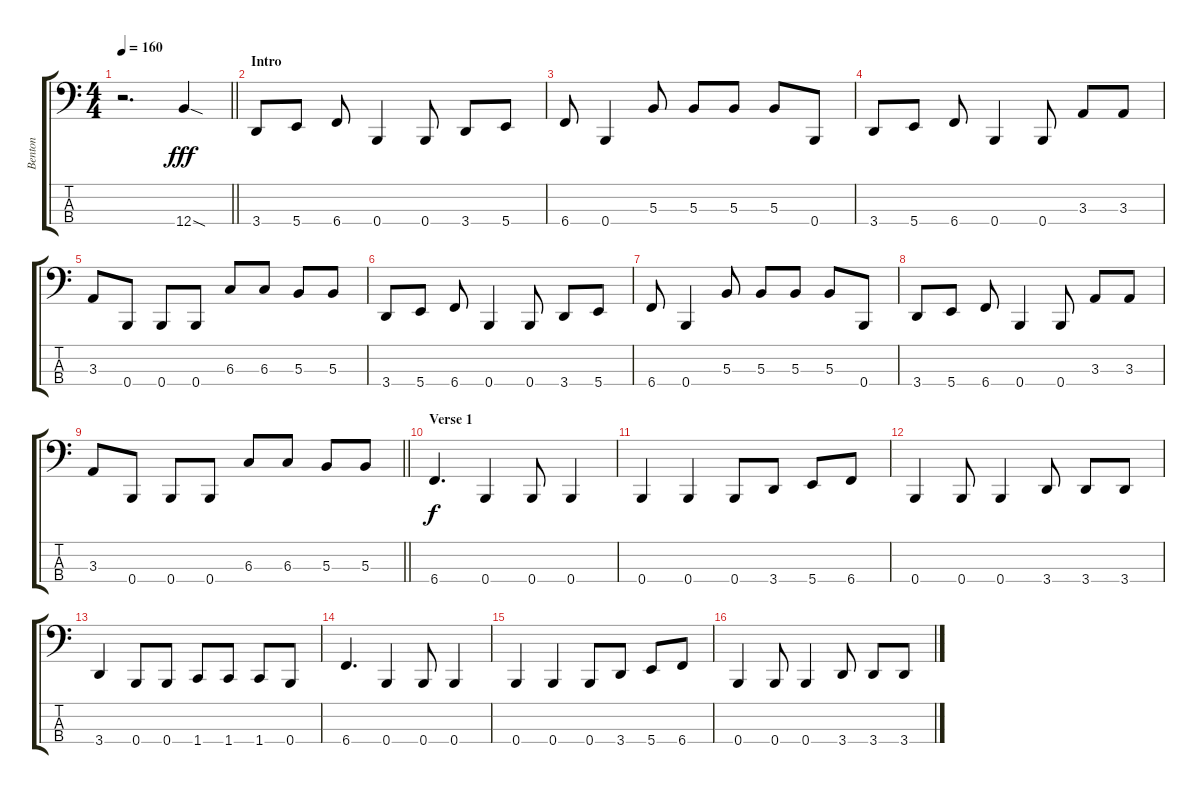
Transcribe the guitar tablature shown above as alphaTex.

\track ("Benton" "Benton") {instrument electricbassfinger}
\staff {score tabs}
\tuning (E2 B1 Gb1 B0) {hide}
\ts (4 4)
\tempo 160
\clef f4
\barLineRight lightlight
\ks c
r.2{d dy fff instrument electricbassfinger} 12.4{sod}.4 |
\section ("" "Intro")
3.4.8 5.4.8 6.4.8 0.4.4 0.4.8 3.4.8 5.4.8 |
6.4.8 0.4.4 5.3.8 5.3.8 5.3.8 5.3.8 0.4.8 |
3.4.8 5.4.8 6.4.8 0.4.4 0.4.8 3.3.8 3.3.8 |
3.3.8 0.4.8 0.4.8 0.4.8 6.3.8 6.3.8 5.3.8 5.3.8 |
3.4.8 5.4.8 6.4.8 0.4.4 0.4.8 3.4.8 5.4.8 |
6.4.8 0.4.4 5.3.8 5.3.8 5.3.8 5.3.8 0.4.8 |
3.4.8 5.4.8 6.4.8 0.4.4 0.4.8 3.3.8 3.3.8 |
\barLineRight lightlight
3.3.8 0.4.8 0.4.8 0.4.8 6.3.8 6.3.8 5.3.8 5.3.8 |
\section ("" "Verse 1")
6.4.4{d dy f} 0.4.4 0.4.8 0.4.4 |
0.4.4 0.4.4 0.4.8 3.4.8 5.4.8 6.4.8 |
0.4.4 0.4.8 0.4.4 3.4.8 3.4.8 3.4.8 |
3.4.4 0.4.8 0.4.8 1.4.8 1.4.8 1.4.8 0.4.8 |
6.4.4{d} 0.4.4 0.4.8 0.4.4 |
0.4.4 0.4.4 0.4.8 3.4.8 5.4.8 6.4.8 |
0.4.4 0.4.8 0.4.4 3.4.8 3.4.8 3.4.8
